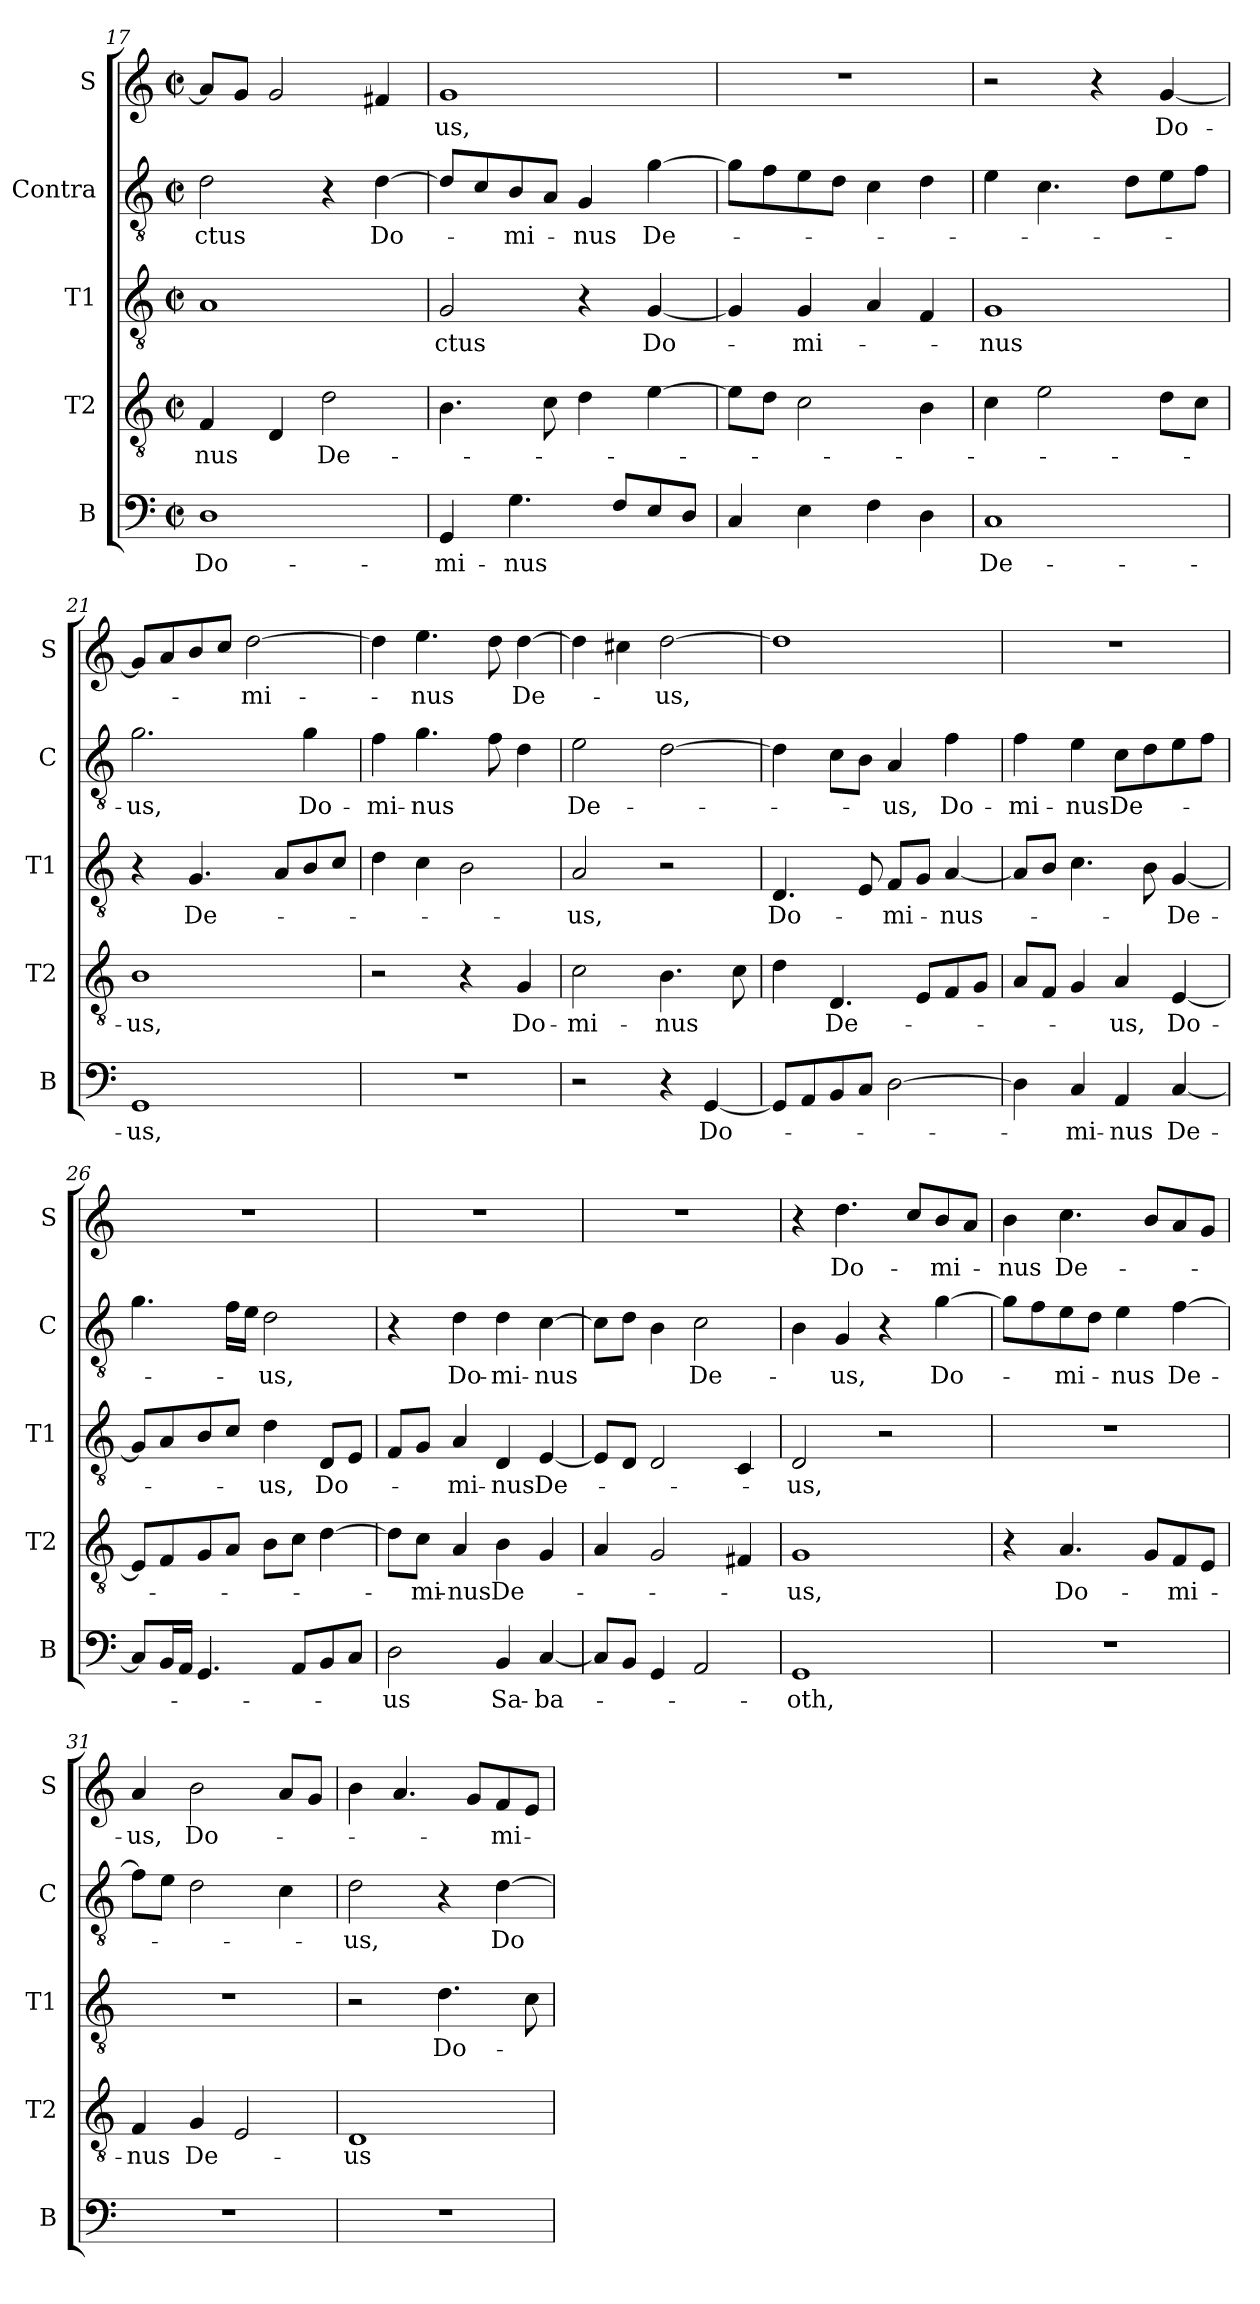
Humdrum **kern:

**kern	**text	**kern	**text	**kern	**text	**kern	**text	**kern	**text
*part5	*part5	*part4	*part4	*part3	*part3	*part2	*part2	*part1	*part1
*staff5	*staff5	*staff4	*staff4	*staff3	*staff3	*staff2	*staff2	*staff1	*staff1
*I"B	*	*I"T2	*	*I"T1	*	*I"Contra	*	*I"S	*
*I'B	*	*I'T2	*	*I'T1	*	*I'C	*	*I'S	*
*clefF4	*	*clefGv2	*	*clefGv2	*	*clefGv2	*	*clefG2	*
*k[]	*	*k[]	*	*k[]	*	*k[]	*	*k[]	*
*M2/2	*	*M2/2	*	*M2/2	*	*M2/2	*	*M2/2	*
*met(c|)	*	*met(c|)	*	*met(c|)	*	*met(c|)	*	*met(c|)	*
=17	=17	=17	=17	=17	=17	=17	=17	=17	=17
1D	Do-	4F/	-nus	1A	.	2d\	-ctus	8a/L]	.
.	.	.	.	.	.	.	.	8g/J	.
.	.	4D/	.	.	.	.	.	2g/	.
.	.	2d\	De-	.	.	4r	.	.	.
.	.	.	.	.	.	[4d\	Do-	4f#X/	.
=18	=18	=18	=18	=18	=18	=18	=18	=18	=18
4GG/	-mi-	4.B\	.	2G/	-ctus	8d/L]	.	1g	-us,
.	.	.	.	.	.	8c/	.	.	.
4.G\	-nus	.	.	.	.	8B/	-mi-	.	.
.	.	8c\	.	.	.	8A/J	.	.	.
.	.	4d\	.	4r	.	4G/	-nus	.	.
8F/L	.	.	.	.	.	.	.	.	.
8E/	.	[4e\	.	[4G/	Do-	[4g\	De-	.	.
8D/J	.	.	.	.	.	.	.	.	.
=19	=19	=19	=19	=19	=19	=19	=19	=19	=19
4C/	.	8e\L]	.	4G/]	.	8g\L]	.	1r	.
.	.	8d\J	.	.	.	8f\	.	.	.
4E\	.	2c\	.	4G/	-mi-	8e\	.	.	.
.	.	.	.	.	.	8d\J	.	.	.
4F\	.	.	.	4A/	.	4c\	.	.	.
4D\	.	4B\	.	4F/	.	4d\	.	.	.
=20	=20	=20	=20	=20	=20	=20	=20	=20	=20
1C	De-	4c\	.	1G	-nus	4e\	.	2r	.
.	.	2e\	.	.	.	4.c\	.	.	.
.	.	.	.	.	.	.	.	4r	.
.	.	.	.	.	.	8d\L	.	.	.
.	.	8d\L	.	.	.	8e\	.	[4g/	Do-
.	.	8c\J	.	.	.	8f\J	.	.	.
=21	=21	=21	=21	=21	=21	=21	=21	=21	=21
1GG	-us,	1B	-us,	4r	.	2.g\	-us,	8g/L]	.
.	.	.	.	.	.	.	.	8a/	.
.	.	.	.	4.G/	De-	.	.	8b/	.
.	.	.	.	.	.	.	.	8cc/J	.
.	.	.	.	.	.	.	.	[2dd\	-mi-
.	.	.	.	8A/L	.	.	.	.	.
.	.	.	.	8B/	.	4g\	Do-	.	.
.	.	.	.	8c/J	.	.	.	.	.
=22	=22	=22	=22	=22	=22	=22	=22	=22	=22
1r	.	2r	.	4d\	.	4f\	-mi-	4dd\]	.
.	.	.	.	4c\	.	4.g\	-nus	4.ee\	-nus
.	.	4r	.	2B\	.	.	.	.	.
.	.	.	.	.	.	8f\	.	8dd\	.
.	.	4G/	Do-	.	.	4d\	.	[4dd\	De-
=23	=23	=23	=23	=23	=23	=23	=23	=23	=23
2r	.	2c\	-mi-	2A/	-us,	2e\	De-	4dd\]	.
.	.	.	.	.	.	.	.	4cc#X\	.
4r	.	4.B\	-nus	2r	.	[2d\	.	[2dd\	-us,
[4GG/	Do-	.	.	.	.	.	.	.	.
.	.	8c\	.	.	.	.	.	.	.
=24	=24	=24	=24	=24	=24	=24	=24	=24	=24
8GG/L]	.	4d\	.	4.D/	Do-	4d\]	.	1dd]	.
8AA/	.	.	.	.	.	.	.	.	.
8BB/	.	4.D/	De-	.	.	8c\L	.	.	.
8C/J	.	.	.	8E/	.	8B\J	.	.	.
[2D\	.	.	.	8F/L	-mi-	4A/	-us,	.	.
.	.	8E/L	.	8G/J	.	.	.	.	.
.	.	8F/	.	[4A/	-nus-	4f\	Do-	.	.
.	.	8G/J	.	.	.	.	.	.	.
=25	=25	=25	=25	=25	=25	=25	=25	=25	=25
4D\]	.	8A/L	.	8A/L]	.	4f\	-mi-	1r	.
.	.	8F/J	.	8B/J	.	.	.	.	.
4C/	-mi-	4G/	.	4.c\	.	4e\	-nus	.	.
4AA/	-nus	4A/	-us,	.	.	8c\L	De-	.	.
.	.	.	.	8B\	.	8d\	.	.	.
[4C/	De-	[4E/	Do-	[4G/	-De-	8e\	.	.	.
.	.	.	.	.	.	8f\J	.	.	.
=26	=26	=26	=26	=26	=26	=26	=26	=26	=26
8C/L]	.	8E/L]	.	8G/L]	.	4.g\	.	1r	.
16BB/L	.	8F/	.	8A/	.	.	.	.	.
16AA/JJ	.	.	.	.	.	.	.	.	.
4.GG/	.	8G/	.	8B/	.	.	.	.	.
.	.	8A/J	.	8c/J	.	16f\LL	.	.	.
.	.	.	.	.	.	16e\JJ	.	.	.
.	.	8B\L	.	4d\	-us,	2d\	-us,	.	.
8AA/L	.	8c\J	.	.	.	.	.	.	.
8BB/	.	[4d\	.	8D/L	Do-	.	.	.	.
8C/J	.	.	.	8E/J	.	.	.	.	.
=27	=27	=27	=27	=27	=27	=27	=27	=27	=27
2D\	-us	8d\L]	.	8F/L	.	4r	.	1r	.
.	.	8c\J	-mi-	8G/J	.	.	.	.	.
.	.	4A/	-nus	4A/	-mi-	4d\	Do-	.	.
4BB/	Sa-	4B\	De-	4D/	-nus	4d\	-mi-	.	.
[4C/	-ba-	4G/	.	[4E/	De-	[4c\	-nus	.	.
=28	=28	=28	=28	=28	=28	=28	=28	=28	=28
8C/L]	.	4A/	.	8E/L]	.	8c\L]	.	1r	.
8BB/J	.	.	.	8D/J	.	8d\J	.	.	.
4GG/	.	2G/	.	2D/	.	4B\	.	.	.
2AA/	.	.	.	.	.	2c\	De-	.	.
.	.	4F#X/	.	4C/	.	.	.	.	.
=29	=29	=29	=29	=29	=29	=29	=29	=29	=29
1GG	-oth,	1G	-us,	2D/	-us,	4B\	.	4r	.
.	.	.	.	.	.	4G/	-us,	4.dd\	Do-
.	.	.	.	2r	.	4r	.	.	.
.	.	.	.	.	.	.	.	8cc/L	.
.	.	.	.	.	.	[4g\	Do-	8b/	mi-
.	.	.	.	.	.	.	.	8a/J	.
=30	=30	=30	=30	=30	=30	=30	=30	=30	=30
1r	.	4r	.	1r	.	8g\L]	.	4b\	-nus
.	.	.	.	.	.	8f\	.	.	.
.	.	4.A/	Do-	.	.	8e\	-mi-	4.cc\	De-
.	.	.	.	.	.	8d\J	.	.	.
.	.	.	.	.	.	4e\	-nus	.	.
.	.	8G/L	.	.	.	.	.	8b/L	.
.	.	8F/	mi-	.	.	[4f\	De-	8a/	.
.	.	8E/J	.	.	.	.	.	8g/J	.
=31	=31	=31	=31	=31	=31	=31	=31	=31	=31
1r	.	4F/	-nus	1r	.	8f\L]	.	4a/	-us,
.	.	.	.	.	.	8e\J	.	.	.
.	.	4G/	De-	.	.	2d\	.	2b\	Do-
.	.	2E/	.	.	.	.	.	.	.
.	.	.	.	.	.	4c\	.	8a/L	.
.	.	.	.	.	.	.	.	8g/J	.
=32	=32	=32	=32	=32	=32	=32	=32	=32	=32
1r	.	1D	-us	2r	.	2d\	-us,	4b\	.
.	.	.	.	.	.	.	.	4.a/	.
.	.	.	.	4.d\	Do-	4r	.	.	.
.	.	.	.	.	.	.	.	8g/L	.
.	.	.	.	.	.	[4d\	Do-	8f/	-mi-
.	.	.	.	8c\	.	.	.	8e/J	.
=	=	=	=	=	=	=	=	=	=
*-	*-	*-	*-	*-	*-	*-	*-	*-	*-
